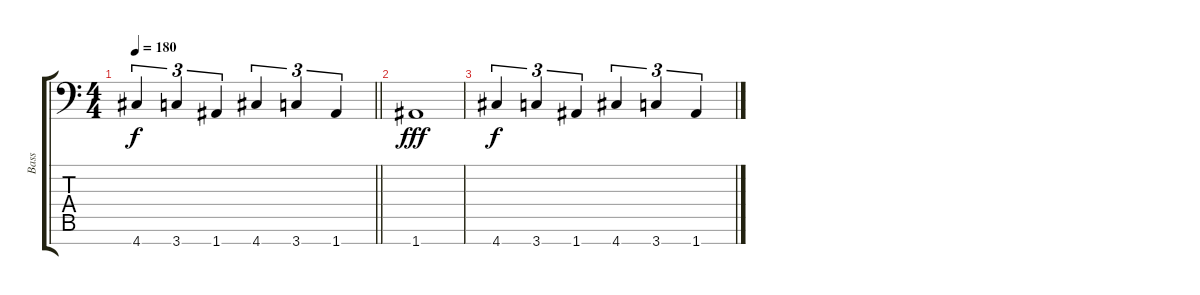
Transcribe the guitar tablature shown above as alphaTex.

\track ("Bass" "Bass") {instrument electricbasspick}
\staff {score tabs}
\tuning (E4 B3 G3 D3 A2 E2 A1) {hide}
\ts (4 4)
\tempo 180
\clef f4
\barLineRight lightlight
\ks c
4.7.4{tu (3 2) dy f} 3.7.4{tu (3 2)} 1.7.4{tu (3 2)} 4.7.4{tu (3 2)} 3.7.4{tu (3 2)} 1.7.4{tu (3 2)} |
1.7.1{dy fff} |
4.7.4{tu (3 2) dy f} 3.7.4{tu (3 2)} 1.7.4{tu (3 2)} 4.7.4{tu (3 2)} 3.7.4{tu (3 2)} 1.7.4{tu (3 2)}
